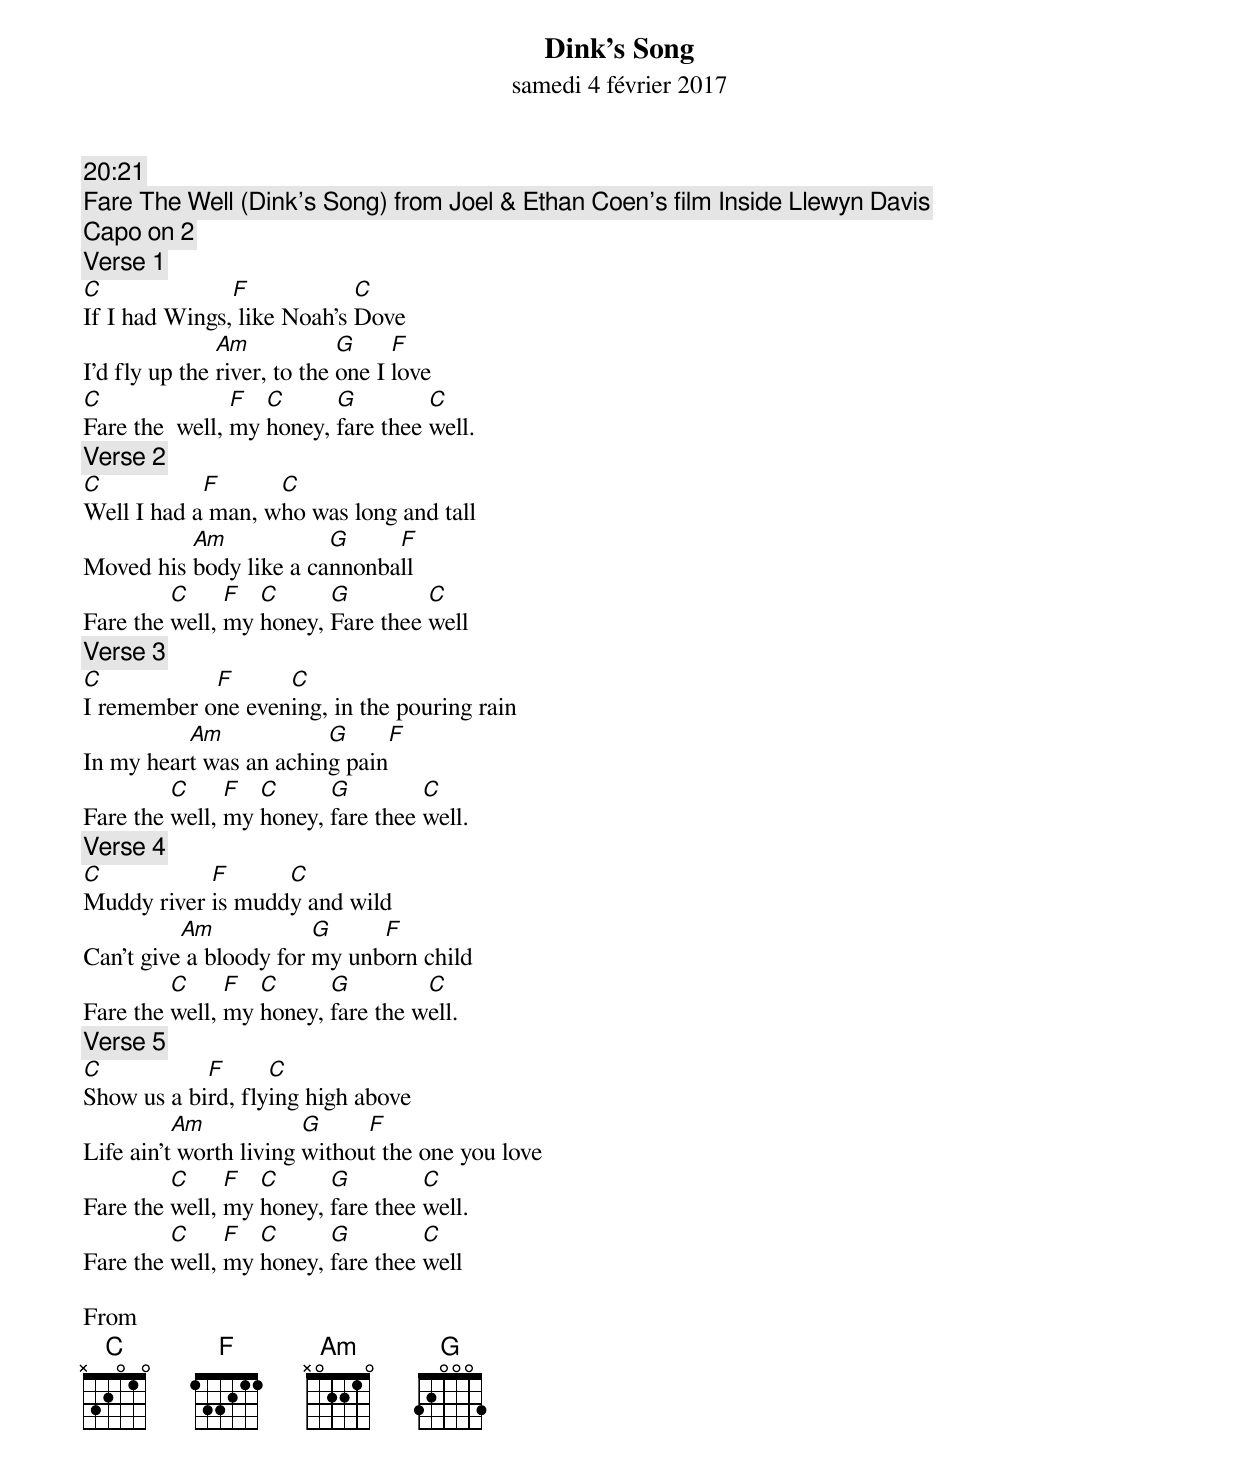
Dink's Song
samedi 4 février 2017
20:21
Fare The Well (Dink's Song) from Joel & Ethan Coen's film Inside Llewyn Davis
Capo on 2
[Verse 1]
C              F            C
If I had Wings, like Noah's Dove
               Am            G     F
I'd fly up the river, to the one I love
C               F  C      G         C
Fare the  well, my honey, fare thee well.
[Verse 2]
C           F      C
Well I had a man, who was long and tall
          Am            G     F
Moved his body like a cannonball
         C     F  C      G         C
Fare the well, my honey, Fare thee well
[Verse 3]
C           F      C
I remember one evening, in the pouring rain
          Am            G     F
In my heart was an aching pain
         C     F  C      G         C
Fare the well, my honey, fare thee well.
[Verse 4]
C           F      C
Muddy river is muddy and wild
          Am            G     F
Can't give a bloody for my unborn child
         C     F  C      G         C
Fare the well, my honey, fare the well.
[Verse 5]
C           F      C
Show us a bird, flying high above
          Am            G     F
Life ain't worth living without the one you love
         C     F  C      G         C
Fare the well, my honey, fare thee well.
         C     F  C      G         C
Fare the well, my honey, fare thee well

From <https://tabs.ultimate-guitar.com/o/oscar_isaac/fare_thee_well_dinks_song_crd.htm>
